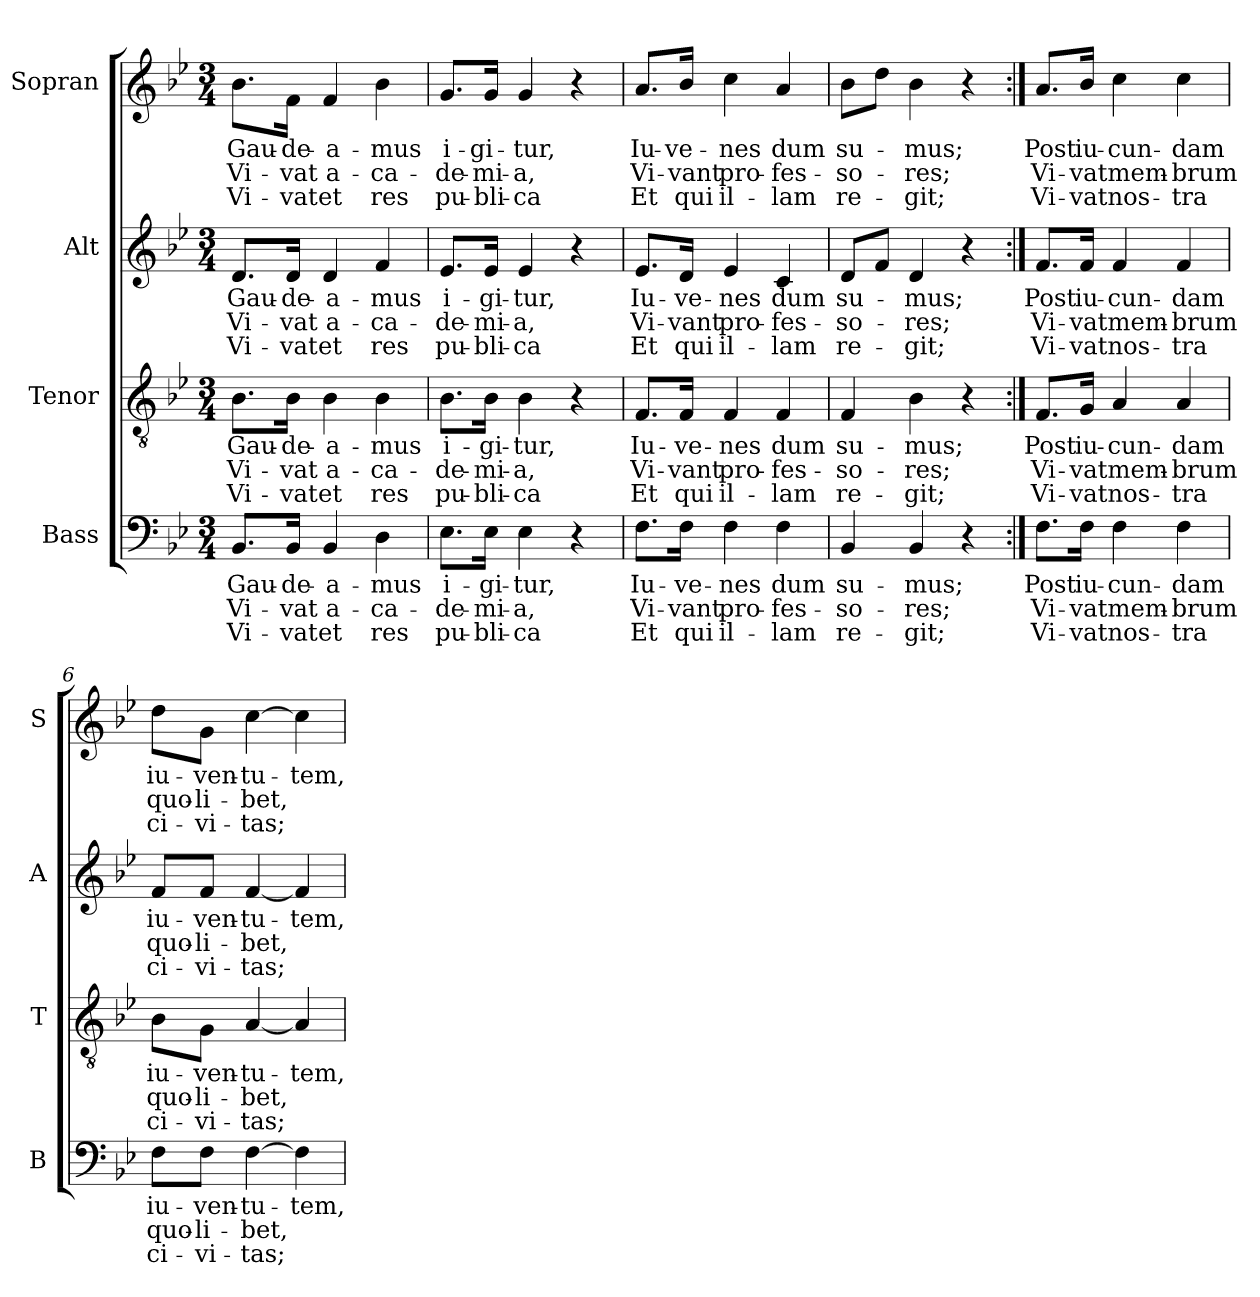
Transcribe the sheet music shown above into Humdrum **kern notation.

**kern	**text	**text	**text	**kern	**text	**text	**text	**kern	**text	**text	**text	**kern	**text	**text	**text
*part4	*part4	*part4	*part4	*part3	*part3	*part3	*part3	*part2	*part2	*part2	*part2	*part1	*part1	*part1	*part1
*staff4	*staff4	*staff4	*staff4	*staff3	*staff3	*staff3	*staff3	*staff2	*staff2	*staff2	*staff2	*staff1	*staff1	*staff1	*staff1
*I"Bass	*	*	*	*I"Tenor	*	*	*	*I"Alt	*	*	*	*I"Sopran	*	*	*
*I'B	*	*	*	*I'T	*	*	*	*I'A	*	*	*	*I'S	*	*	*
*clefF4	*	*	*	*clefGv2	*	*	*	*clefG2	*	*	*	*clefG2	*	*	*
*k[b-e-]	*	*	*	*k[b-e-]	*	*	*	*k[b-e-]	*	*	*	*k[b-e-]	*	*	*
*B-:	*	*	*	*B-:	*	*	*	*B-:	*	*	*	*B-:	*	*	*
*M3/4	*	*	*	*M3/4	*	*	*	*M3/4	*	*	*	*M3/4	*	*	*
*MM100	*	*	*	*MM100	*	*	*	*MM100	*	*	*	*MM100	*	*	*
=1	=1	=1	=1	=1	=1	=1	=1	=1	=1	=1	=1	=1	=1	=1	=1
!	!LO:LY:b	!LO:LY:b	!LO:LY:b	!	!LO:LY:b	!LO:LY:b	!LO:LY:b	!	!LO:LY:b	!LO:LY:b	!LO:LY:b	!	!LO:LY:b	!LO:LY:b	!LO:LY:b
8.BB-/L	Gau-	Vi-	Vi-	8.B-\L	Gau-	Vi-	Vi-	8.d/L	Gau-	Vi-	Vi-	8.b-\L	Gau-	Vi-	Vi-
!	!LO:LY:b	!LO:LY:b	!LO:LY:b	!	!LO:LY:b	!LO:LY:b	!LO:LY:b	!	!LO:LY:b	!LO:LY:b	!LO:LY:b	!	!LO:LY:b	!LO:LY:b	!LO:LY:b
16BB-/Jk	-de-	-vat	-vat	16B-\Jk	-de-	-vat	-vat	16d/Jk	-de-	-vat	-vat	16f\Jk	-de-	-vat	-vat
!	!LO:LY:b	!LO:LY:b	!LO:LY:b	!	!LO:LY:b	!LO:LY:b	!LO:LY:b	!	!LO:LY:b	!LO:LY:b	!LO:LY:b	!	!LO:LY:b	!LO:LY:b	!LO:LY:b
4BB-/	-a-	a-	et	4B-\	-a-	a-	et	4d/	-a-	a-	et	4f/	-a-	a-	et
!	!LO:LY:b	!LO:LY:b	!LO:LY:b	!	!LO:LY:b	!LO:LY:b	!LO:LY:b	!	!LO:LY:b	!LO:LY:b	!LO:LY:b	!	!LO:LY:b	!LO:LY:b	!LO:LY:b
4D\	-mus	-ca-	res	4B-\	-mus	-ca-	res	4f/	-mus	-ca-	res	4b-\	-mus	-ca-	res
=2	=2	=2	=2	=2	=2	=2	=2	=2	=2	=2	=2	=2	=2	=2	=2
!	!LO:LY:b	!LO:LY:b	!LO:LY:b	!	!LO:LY:b	!LO:LY:b	!LO:LY:b	!	!LO:LY:b	!LO:LY:b	!LO:LY:b	!	!LO:LY:b	!LO:LY:b	!LO:LY:b
8.E-\L	i-	-de-	pu-	8.B-\L	i-	-de-	pu-	8.e-/L	i-	-de-	pu-	8.g/L	i-	-de-	pu-
!	!LO:LY:b	!LO:LY:b	!LO:LY:b	!	!LO:LY:b	!LO:LY:b	!LO:LY:b	!	!LO:LY:b	!LO:LY:b	!LO:LY:b	!	!LO:LY:b	!LO:LY:b	!LO:LY:b
16E-\Jk	-gi-	-mi-	-bli-	16B-\Jk	-gi-	-mi-	-bli-	16e-/Jk	-gi-	-mi-	-bli-	16g/Jk	-gi-	-mi-	-bli-
!	!LO:LY:b	!LO:LY:b	!LO:LY:b	!	!LO:LY:b	!LO:LY:b	!LO:LY:b	!	!LO:LY:b	!LO:LY:b	!LO:LY:b	!	!LO:LY:b	!LO:LY:b	!LO:LY:b
4E-\	-tur,	-a,	-ca	4B-\	-tur,	-a,	-ca	4e-/	-tur,	-a,	-ca	4g/	-tur,	-a,	-ca
4r	.	.	.	4r	.	.	.	4r	.	.	.	4r	.	.	.
=3	=3	=3	=3	=3	=3	=3	=3	=3	=3	=3	=3	=3	=3	=3	=3
!	!LO:LY:b	!LO:LY:b	!LO:LY:b	!	!LO:LY:b	!LO:LY:b	!LO:LY:b	!	!LO:LY:b	!LO:LY:b	!LO:LY:b	!	!LO:LY:b	!LO:LY:b	!LO:LY:b
8.F\L	Iu-	Vi-	Et	8.F/L	Iu-	Vi-	Et	8.e-/L	Iu-	Vi-	Et	8.a/L	Iu-	Vi-	Et
!	!LO:LY:b	!LO:LY:b	!LO:LY:b	!	!LO:LY:b	!LO:LY:b	!LO:LY:b	!	!LO:LY:b	!LO:LY:b	!LO:LY:b	!	!LO:LY:b	!LO:LY:b	!LO:LY:b
16F\Jk	-ve-	-vant	qui	16F/Jk	-ve-	-vant	qui	16d/Jk	-ve-	-vant	qui	16b-/Jk	-ve-	-vant	qui
!	!LO:LY:b	!LO:LY:b	!LO:LY:b	!	!LO:LY:b	!LO:LY:b	!LO:LY:b	!	!LO:LY:b	!LO:LY:b	!LO:LY:b	!	!LO:LY:b	!LO:LY:b	!LO:LY:b
4F\	-nes	pro-	il-	4F/	-nes	pro-	il-	4e-/	-nes	pro-	il-	4cc\	-nes	pro-	il-
!	!LO:LY:b	!LO:LY:b	!LO:LY:b	!	!LO:LY:b	!LO:LY:b	!LO:LY:b	!	!LO:LY:b	!LO:LY:b	!LO:LY:b	!	!LO:LY:b	!LO:LY:b	!LO:LY:b
4F\	dum	-fes-	-lam	4F/	dum	-fes-	-lam	4c/	dum	-fes-	-lam	4a/	dum	-fes-	-lam
=4	=4	=4	=4	=4	=4	=4	=4	=4	=4	=4	=4	=4	=4	=4	=4
!	!LO:LY:b	!LO:LY:b	!LO:LY:b	!	!LO:LY:b	!LO:LY:b	!LO:LY:b	!	!LO:LY:b	!LO:LY:b	!LO:LY:b	!	!LO:LY:b	!LO:LY:b	!LO:LY:b
4BB-/	su-	-so-	re-	4F/	su-	-so-	re-	8d/L	su-	-so-	re-	8b-\L	su-	-so-	re-
.	.	.	.	.	.	.	.	8f/J	.	.	.	8dd\J	.	.	.
!	!LO:LY:b	!LO:LY:b	!LO:LY:b	!	!LO:LY:b	!LO:LY:b	!LO:LY:b	!	!LO:LY:b	!LO:LY:b	!LO:LY:b	!	!LO:LY:b	!LO:LY:b	!LO:LY:b
4BB-/	-mus;	-res;	-git;	4B-\	-mus;	-res;	-git;	4d/	-mus;	-res;	-git;	4b-\	-mus;	-res;	-git;
4r	.	.	.	4r	.	.	.	4r	.	.	.	4r	.	.	.
=5:|!	=5:|!	=5:|!	=5:|!	=5:|!	=5:|!	=5:|!	=5:|!	=5:|!	=5:|!	=5:|!	=5:|!	=5:|!	=5:|!	=5:|!	=5:|!
!	!LO:LY:b	!LO:LY:b	!LO:LY:b	!	!LO:LY:b	!LO:LY:b	!LO:LY:b	!	!LO:LY:b	!LO:LY:b	!LO:LY:b	!	!LO:LY:b	!LO:LY:b	!LO:LY:b
8.F\L	Post	Vi-	Vi-	8.F/L	Post	Vi-	Vi-	8.f/L	Post	Vi-	Vi-	8.a/L	Post	Vi-	Vi-
!	!LO:LY:b	!LO:LY:b	!LO:LY:b	!	!LO:LY:b	!LO:LY:b	!LO:LY:b	!	!LO:LY:b	!LO:LY:b	!LO:LY:b	!	!LO:LY:b	!LO:LY:b	!LO:LY:b
16F\Jk	iu-	-vat	-vat	16G/Jk	iu-	-vat	-vat	16f/Jk	iu-	-vat	-vat	16b-/Jk	iu-	-vat	-vat
!	!LO:LY:b	!LO:LY:b	!LO:LY:b	!	!LO:LY:b	!LO:LY:b	!LO:LY:b	!	!LO:LY:b	!LO:LY:b	!LO:LY:b	!	!LO:LY:b	!LO:LY:b	!LO:LY:b
4F\	-cun-	mem-	nos-	4A/	-cun-	mem-	nos-	4f/	-cun-	mem-	nos-	4cc\	-cun-	mem-	nos-
!	!LO:LY:b	!LO:LY:b	!LO:LY:b	!	!LO:LY:b	!LO:LY:b	!LO:LY:b	!	!LO:LY:b	!LO:LY:b	!LO:LY:b	!	!LO:LY:b	!LO:LY:b	!LO:LY:b
4F\	-dam	-brum	-tra	4A/	-dam	-brum	-tra	4f/	-dam	-brum	-tra	4cc\	-dam	-brum	-tra
=6	=6	=6	=6	=6	=6	=6	=6	=6	=6	=6	=6	=6	=6	=6	=6
!	!LO:LY:b	!LO:LY:b	!LO:LY:b	!	!LO:LY:b	!LO:LY:b	!LO:LY:b	!	!LO:LY:b	!LO:LY:b	!LO:LY:b	!	!LO:LY:b	!LO:LY:b	!LO:LY:b
8F\L	iu-	quo-	ci-	8B-\L	iu-	quo-	ci-	8f/L	iu-	quo-	ci-	8dd\L	iu-	quo-	ci-
!	!LO:LY:b	!LO:LY:b	!LO:LY:b	!	!LO:LY:b	!LO:LY:b	!LO:LY:b	!	!LO:LY:b	!LO:LY:b	!LO:LY:b	!	!LO:LY:b	!LO:LY:b	!LO:LY:b
8F\J	-ven-	-li-	-vi-	8G\J	-ven-	-li-	-vi-	8f/J	-ven-	-li-	-vi-	8g\J	-ven-	-li-	-vi-
!	!LO:LY:b	!LO:LY:b	!LO:LY:b	!	!LO:LY:b	!LO:LY:b	!LO:LY:b	!	!LO:LY:b	!LO:LY:b	!LO:LY:b	!	!LO:LY:b	!LO:LY:b	!LO:LY:b
[4F\	-tu-	-bet,	-tas;	[4A/	-tu-	-bet,	-tas;	[4f/	-tu-	-bet,	-tas;	[4cc\	-tu-	-bet,	-tas;
!	!LO:LY:b	!	!	!	!LO:LY:b	!	!	!	!LO:LY:b	!	!	!	!LO:LY:b	!	!
4F\]	-tem,	.	.	4A/]	-tem,	.	.	4f/]	-tem,	.	.	4cc\]	-tem,	.	.
=	=	=	=	=	=	=	=	=	=	=	=	=	=	=	=
*-	*-	*-	*-	*-	*-	*-	*-	*-	*-	*-	*-	*-	*-	*-	*-
